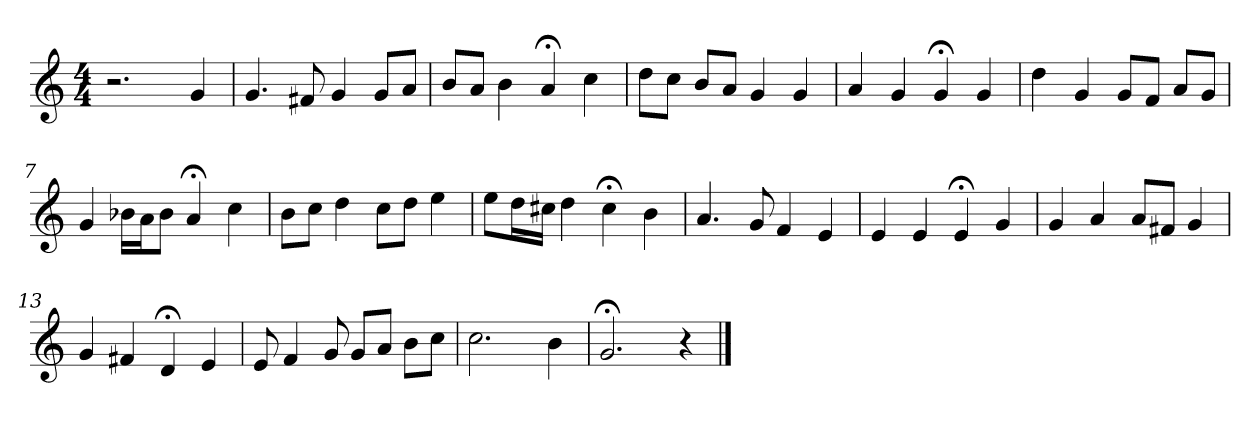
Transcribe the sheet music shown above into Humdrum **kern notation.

**kern
*part1
*staff1
*clefG2
*k[]
*C:
*M4/4
=1
2.r
4g
=2
4.g
8f#X
4g
8g/L
8a/J
=3
8b/L
8a/J
4b
4a;<
4cc
=4
8dd\L
8cc\J
8b/L
8a/J
4g
4g
=5
4a
4g
4g;<
4g
=6
4dd
4g
8g/L
8f/J
8a/L
8g/J
=7
4g
16b-X\LL
16a\J
8b-\J
4a;<
4cc
=8
8b\L
8cc\J
4dd
8cc\L
8dd\J
4ee
=9
8ee\L
16dd\L
16cc#X\JJ
4dd
4cc#;<
4b
=10
4.a
8g
4f
4e
=11
4e
4e
4e;<
4g
=12
4g
4a
8a/L
8f#X/J
4g
=13
4g
4f#X
4d;<
4e
=14
8e
4f
8g
8g/L
8a/J
8b\L
8cc\J
=15
2.cc
4b
=16
2.g;<
4r
==
*-
